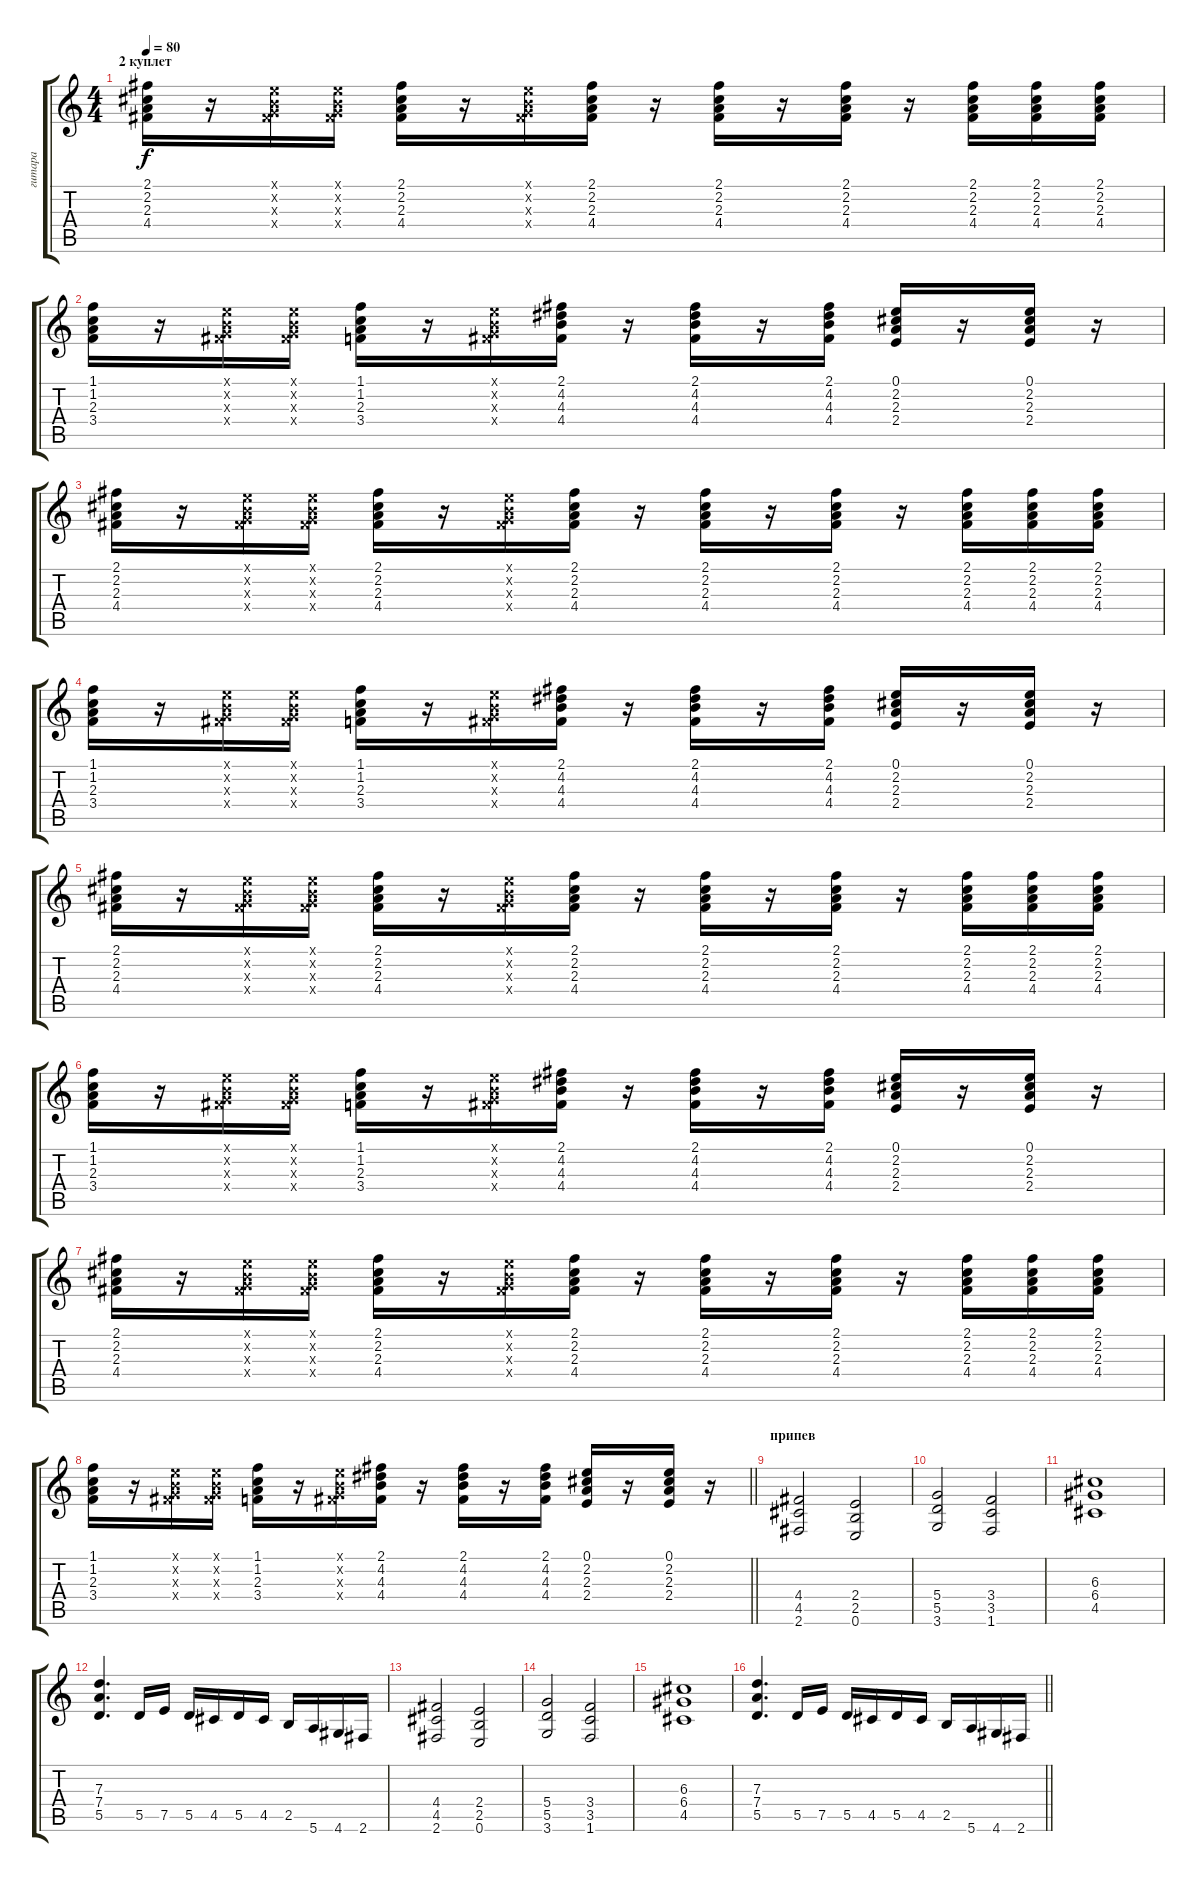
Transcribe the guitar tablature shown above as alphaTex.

\track ("гитара" "гитара") {instrument distortionguitar}
\staff {score tabs}
\tuning (E4 B3 G3 D3 A2 E2) {hide}
\ts (4 4)
\section ("" "2 куплет")
\tempo 80
\clef g2
\ks c
(2.1 2.2 2.3 4.4).16{dy f instrument acousticguitarsteel} r.16 (0.1{x} 0.2{x} 0.3{x} 4.4{x}).16 (0.1{x} 0.2{x} 0.3{x} 4.4{x}).16 (2.1 2.2 2.3 4.4).16 r.16 (0.1{x} 0.2{x} 0.3{x} 4.4{x}).16 (2.1 2.2 2.3 4.4).16 r.16 (2.1 2.2 2.3 4.4).16 r.16 (2.1 2.2 2.3 4.4).16 r.16 (2.1 2.2 2.3 4.4).16 (2.1 2.2 2.3 4.4).16 (2.1 2.2 2.3 4.4).16 |
(1.1 1.2 2.3 3.4).16 r.16 (0.1{x} 0.2{x} 0.3{x} 4.4{x}).16 (0.1{x} 0.2{x} 0.3{x} 4.4{x}).16 (1.1 1.2 2.3 3.4).16 r.16 (0.1{x} 0.2{x} 0.3{x} 4.4{x}).16 (2.1 4.2 4.3 4.4).16 r.16 (2.1 4.2 4.3 4.4).16 r.16 (2.1 4.2 4.3 4.4).16 (0.1 2.2 2.3 2.4).16 r.16 (0.1 2.2 2.3 2.4).16 r.16 |
(2.1 2.2 2.3 4.4).16 r.16 (0.1{x} 0.2{x} 0.3{x} 4.4{x}).16 (0.1{x} 0.2{x} 0.3{x} 4.4{x}).16 (2.1 2.2 2.3 4.4).16 r.16 (0.1{x} 0.2{x} 0.3{x} 4.4{x}).16 (2.1 2.2 2.3 4.4).16 r.16 (2.1 2.2 2.3 4.4).16 r.16 (2.1 2.2 2.3 4.4).16 r.16 (2.1 2.2 2.3 4.4).16 (2.1 2.2 2.3 4.4).16 (2.1 2.2 2.3 4.4).16 |
(1.1 1.2 2.3 3.4).16 r.16 (0.1{x} 0.2{x} 0.3{x} 4.4{x}).16 (0.1{x} 0.2{x} 0.3{x} 4.4{x}).16 (1.1 1.2 2.3 3.4).16 r.16 (0.1{x} 0.2{x} 0.3{x} 4.4{x}).16 (2.1 4.2 4.3 4.4).16 r.16 (2.1 4.2 4.3 4.4).16 r.16 (2.1 4.2 4.3 4.4).16 (0.1 2.2 2.3 2.4).16 r.16 (0.1 2.2 2.3 2.4).16 r.16 |
(2.1 2.2 2.3 4.4).16 r.16 (0.1{x} 0.2{x} 0.3{x} 4.4{x}).16 (0.1{x} 0.2{x} 0.3{x} 4.4{x}).16 (2.1 2.2 2.3 4.4).16 r.16 (0.1{x} 0.2{x} 0.3{x} 4.4{x}).16 (2.1 2.2 2.3 4.4).16 r.16 (2.1 2.2 2.3 4.4).16 r.16 (2.1 2.2 2.3 4.4).16 r.16 (2.1 2.2 2.3 4.4).16 (2.1 2.2 2.3 4.4).16 (2.1 2.2 2.3 4.4).16 |
(1.1 1.2 2.3 3.4).16 r.16 (0.1{x} 0.2{x} 0.3{x} 4.4{x}).16 (0.1{x} 0.2{x} 0.3{x} 4.4{x}).16 (1.1 1.2 2.3 3.4).16 r.16 (0.1{x} 0.2{x} 0.3{x} 4.4{x}).16 (2.1 4.2 4.3 4.4).16 r.16 (2.1 4.2 4.3 4.4).16 r.16 (2.1 4.2 4.3 4.4).16 (0.1 2.2 2.3 2.4).16 r.16 (0.1 2.2 2.3 2.4).16 r.16 |
(2.1 2.2 2.3 4.4).16 r.16 (0.1{x} 0.2{x} 0.3{x} 4.4{x}).16 (0.1{x} 0.2{x} 0.3{x} 4.4{x}).16 (2.1 2.2 2.3 4.4).16 r.16 (0.1{x} 0.2{x} 0.3{x} 4.4{x}).16 (2.1 2.2 2.3 4.4).16 r.16 (2.1 2.2 2.3 4.4).16 r.16 (2.1 2.2 2.3 4.4).16 r.16 (2.1 2.2 2.3 4.4).16 (2.1 2.2 2.3 4.4).16 (2.1 2.2 2.3 4.4).16 |
\barLineRight lightlight
(1.1 1.2 2.3 3.4).16 r.16 (0.1{x} 0.2{x} 0.3{x} 4.4{x}).16 (0.1{x} 0.2{x} 0.3{x} 4.4{x}).16 (1.1 1.2 2.3 3.4).16 r.16 (0.1{x} 0.2{x} 0.3{x} 4.4{x}).16 (2.1 4.2 4.3 4.4).16 r.16 (2.1 4.2 4.3 4.4).16 r.16 (2.1 4.2 4.3 4.4).16 (0.1 2.2 2.3 2.4).16 r.16 (0.1 2.2 2.3 2.4).16 r.16 |
\section ("" "припев")
(4.4 4.5 2.6).2{instrument distortionguitar} (2.4 2.5 0.6).2 |
(5.4 5.5 3.6).2 (3.4 3.5 1.6).2 |
(6.3 6.4 4.5).1 |
(7.3 7.4 5.5).4{d} 5.5.16 7.5.16 5.5.16 4.5.16 5.5.16 4.5.16 2.5.16 5.6.16 4.6.16 2.6.16 |
(4.4 4.5 2.6).2 (2.4 2.5 0.6).2 |
(5.4 5.5 3.6).2 (3.4 3.5 1.6).2 |
(6.3 6.4 4.5).1 |
\barLineRight lightlight
(7.3 7.4 5.5).4{d} 5.5.16 7.5.16 5.5.16 4.5.16 5.5.16 4.5.16 2.5.16 5.6.16 4.6.16 2.6.16
